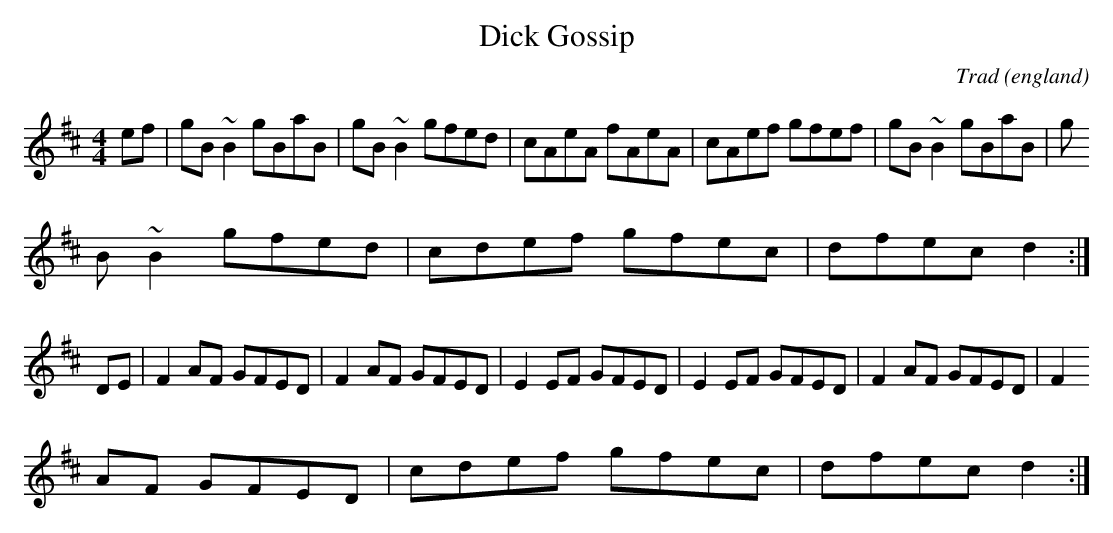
X:1
T:Dick Gossip
O:england
M:4/4
L:1/8
C:Trad
K:D
ef | gB ~B2 gBaB | gB ~B2 gfed | cAeA fAeA | cAef gfef | gB ~B2 gBaB | g
B ~B2 gfed | cdef gfec | dfec d2 :|
DE | F2 AF GFED | F2 AF GFED | E2 EF GFED | E2 EF GFED | F2 AF GFED | F2
AF GFED | cdef gfec | dfec d2 :|
